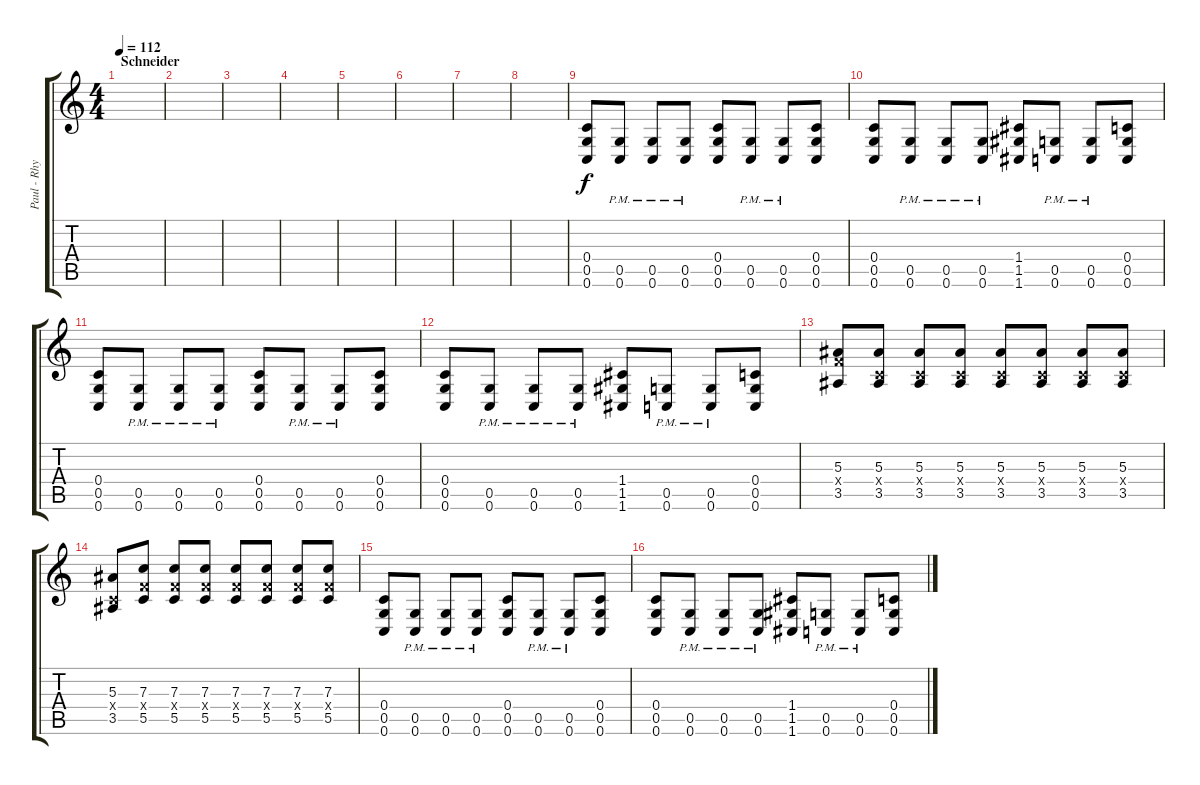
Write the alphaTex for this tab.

\track ("Paul - Rhythm Guitar" "Paul - Rhy") {instrument distortionguitar}
\staff {score tabs}
\tuning (D4 A3 F3 C3 G2 C2) {hide}
\ts (4 4)
\section ("" "Schneider")
\tempo 112
\clef g2
\ks c
|
|
|
|
|
|
|
|
(0.4 0.5 0.6).8 (0.5{pm} 0.6).8 (0.5{pm} 0.6).8 (0.5{pm} 0.6).8 (0.4 0.5 0.6).8 (0.5{pm} 0.6).8 (0.5{pm} 0.6).8 (0.4 0.5 0.6).8 |
(0.4 0.5 0.6).8 (0.5{pm} 0.6).8 (0.5{pm} 0.6).8 (0.5{pm} 0.6).8 (1.4 1.5 1.6).8 (0.5{pm} 0.6).8 (0.5{pm} 0.6).8 (0.4 0.5 0.6).8 |
(0.4 0.5 0.6).8 (0.5{pm} 0.6).8 (0.5{pm} 0.6).8 (0.5{pm} 0.6).8 (0.4 0.5 0.6).8 (0.5{pm} 0.6).8 (0.5{pm} 0.6).8 (0.4 0.5 0.6).8 |
(0.4 0.5 0.6).8 (0.5{pm} 0.6).8 (0.5{pm} 0.6).8 (0.5{pm} 0.6).8 (1.4 1.5 1.6).8 (0.5{pm} 0.6).8 (0.5{pm} 0.6).8 (0.4 0.5 0.6).8 |
(5.3 5.4{x} 3.5).8 (5.3 0.4{x} 3.5).8 (5.3 0.4{x} 3.5).8 (5.3 0.4{x} 3.5).8 (5.3 0.4{x} 3.5).8 (5.3 0.4{x} 3.5).8 (5.3 0.4{x} 3.5).8 (5.3 0.4{x} 3.5).8 |
(5.3 0.4{x} 3.5).8 (7.3 5.4{x} 5.5).8 (7.3 5.4{x} 5.5).8 (7.3 5.4{x} 5.5).8 (7.3 5.4{x} 5.5).8 (7.3 5.4{x} 5.5).8 (7.3 5.4{x} 5.5).8 (7.3 5.4{x} 5.5).8 |
(0.4 0.5 0.6).8 (0.5{pm} 0.6).8 (0.5{pm} 0.6).8 (0.5{pm} 0.6).8 (0.4 0.5 0.6).8 (0.5{pm} 0.6).8 (0.5{pm} 0.6).8 (0.4 0.5 0.6).8 |
(0.4 0.5 0.6).8 (0.5{pm} 0.6).8 (0.5{pm} 0.6).8 (0.5{pm} 0.6).8 (1.4 1.5 1.6).8 (0.5{pm} 0.6).8 (0.5{pm} 0.6).8 (0.4 0.5 0.6).8
